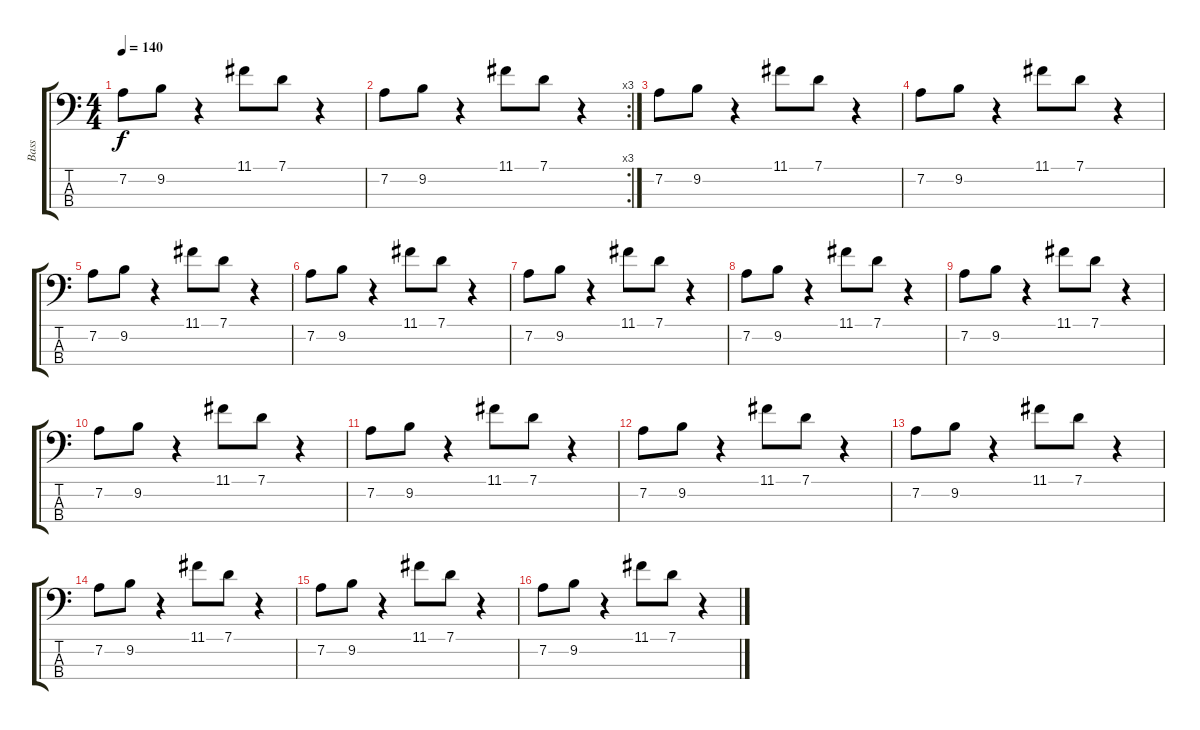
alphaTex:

\track ("Bass" "Bass") {instrument electricbassfinger}
\staff {score tabs}
\tuning (G2 D2 A1 E1) {hide}
\ts (4 4)
\tempo 140
\clef f4
\ks c
7.2.8{dy f} 9.2.8 r.4 11.1.8 7.1.8 r.4 |
\rc 3
7.2.8 9.2.8 r.4 11.1.8 7.1.8 r.4 |
7.2.8 9.2.8 r.4 11.1.8 7.1.8 r.4 |
7.2.8 9.2.8 r.4 11.1.8 7.1.8 r.4 |
7.2.8 9.2.8 r.4 11.1.8 7.1.8 r.4 |
7.2.8 9.2.8 r.4 11.1.8 7.1.8 r.4 |
7.2.8 9.2.8 r.4 11.1.8 7.1.8 r.4 |
7.2.8 9.2.8 r.4 11.1.8 7.1.8 r.4 |
7.2.8 9.2.8 r.4 11.1.8 7.1.8 r.4 |
7.2.8 9.2.8 r.4 11.1.8 7.1.8 r.4 |
7.2.8 9.2.8 r.4 11.1.8 7.1.8 r.4 |
7.2.8 9.2.8 r.4 11.1.8 7.1.8 r.4 |
7.2.8 9.2.8 r.4 11.1.8 7.1.8 r.4 |
7.2.8 9.2.8 r.4 11.1.8 7.1.8 r.4 |
7.2.8 9.2.8 r.4 11.1.8 7.1.8 r.4 |
7.2.8 9.2.8 r.4 11.1.8 7.1.8 r.4
